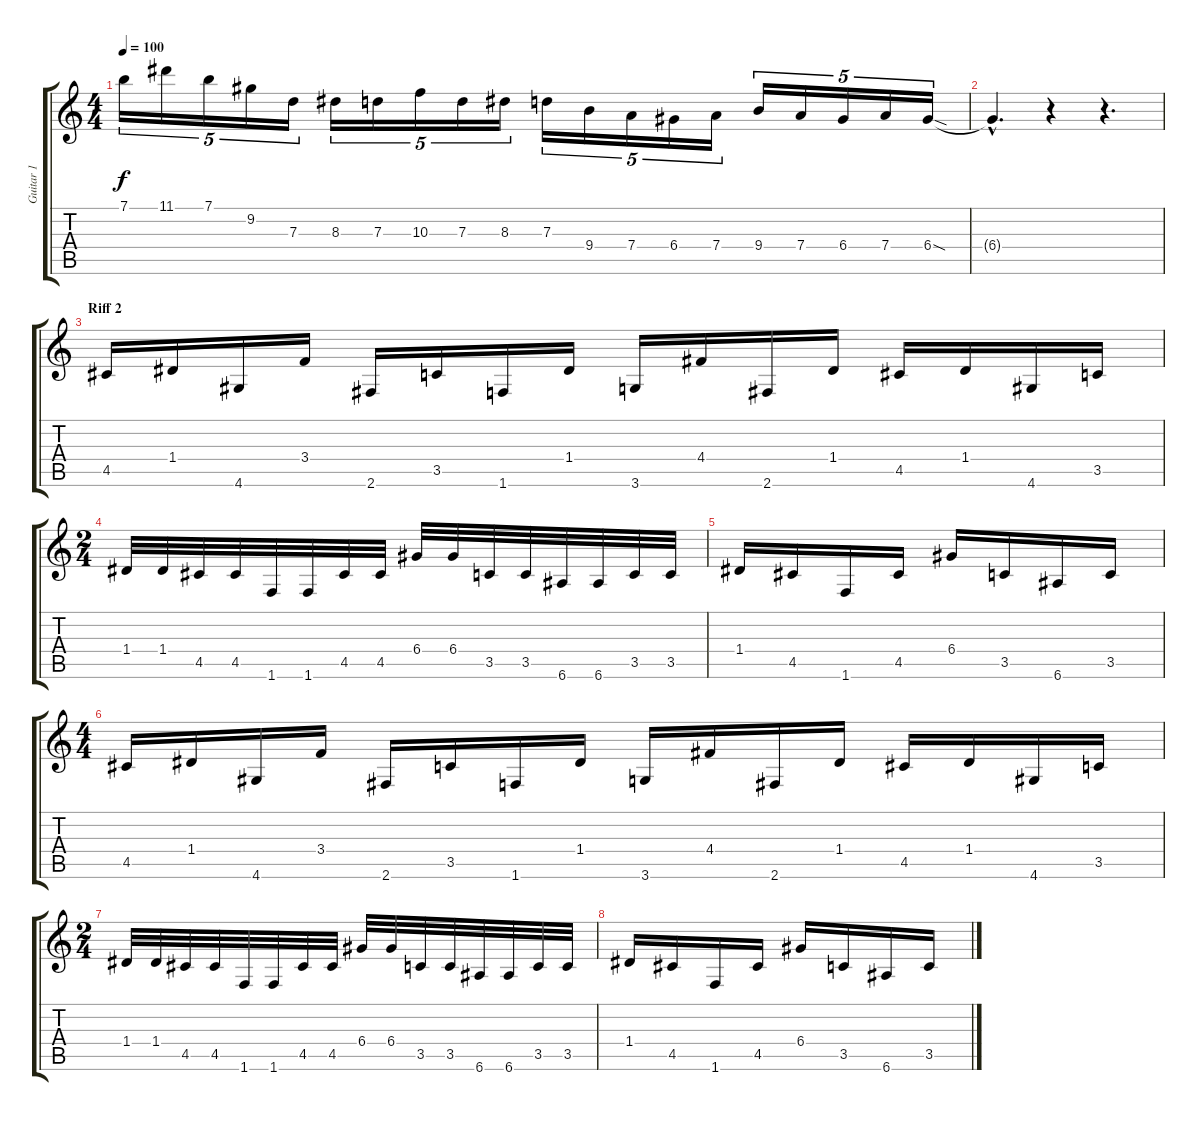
\track ("Guitar 1" "Guitar 1") {instrument distortionguitar}
\staff {score tabs}
\tuning (E4 B3 G3 D3 A2 E2) {hide}
\ts (4 4)
\tempo 100
\clef g2
\ks c
7.1.16{tu (5 4) dy f} 11.1.16{tu (5 4)} 7.1.16{tu (5 4)} 9.2.16{tu (5 4)} 7.3.16{tu (5 4)} 8.3.16{tu (5 4)} 7.3.16{tu (5 4)} 10.3.16{tu (5 4)} 7.3.16{tu (5 4)} 8.3.16{tu (5 4)} 7.3.16{tu (5 4)} 9.4.16{tu (5 4)} 7.4.16{tu (5 4)} 6.4.16{tu (5 4)} 7.4.16{tu (5 4)} 9.4.16{tu (5 4)} 7.4.16{tu (5 4)} 6.4.16{tu (5 4)} 7.4.16{tu (5 4)} 6.4{sod}.16{tu (5 4)} |
6.4{hac t}.4{d} r.4 r.4{d} |
\section ("" "Riff 2")
4.5.16 1.4.16 4.6.16 3.4.16 2.6.16 3.5.16 1.6.16 1.4.16 3.6.16 4.4.16 2.6.16 1.4.16 4.5.16 1.4.16 4.6.16 3.5.16 |
\ts (2 4)
1.4.32 1.4.32 4.5.32 4.5.32 1.6.32 1.6.32 4.5.32 4.5.32 6.4.32 6.4.32 3.5.32 3.5.32 6.6.32 6.6.32 3.5.32 3.5.32 |
1.4.16 4.5.16 1.6.16 4.5.16 6.4.16 3.5.16 6.6.16 3.5.16 |
\ts (4 4)
4.5.16 1.4.16 4.6.16 3.4.16 2.6.16 3.5.16 1.6.16 1.4.16 3.6.16 4.4.16 2.6.16 1.4.16 4.5.16 1.4.16 4.6.16 3.5.16 |
\ts (2 4)
1.4.32 1.4.32 4.5.32 4.5.32 1.6.32 1.6.32 4.5.32 4.5.32 6.4.32 6.4.32 3.5.32 3.5.32 6.6.32 6.6.32 3.5.32 3.5.32 |
1.4.16 4.5.16 1.6.16 4.5.16 6.4.16 3.5.16 6.6.16 3.5.16
